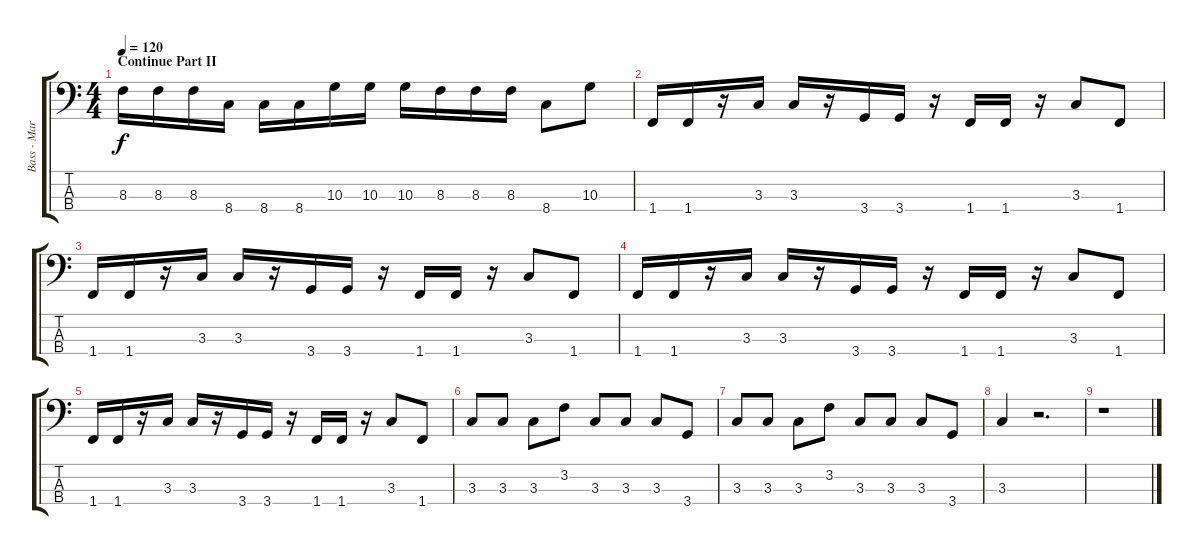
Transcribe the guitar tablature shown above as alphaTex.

\track ("Bass - Mark Alan Hoppus" "Bass - Mar") {instrument electricbassfinger}
\staff {score tabs}
\tuning (G2 D2 A1 E1) {hide}
\ts (4 4)
\section ("" "Continue Part II")
\tempo 120
\clef f4
\ks c
8.3.16{dy f} 8.3.16 8.3.16 8.4.16 8.4.16 8.4.16 10.3.16 10.3.16 10.3.16 8.3.16 8.3.16 8.3.16 8.4.8 10.3.8 |
1.4.16 1.4.16 r.16 3.3.16 3.3.16 r.16 3.4.16 3.4.16 r.16 1.4.16 1.4.16 r.16 3.3.8 1.4.8 |
1.4.16 1.4.16 r.16 3.3.16 3.3.16 r.16 3.4.16 3.4.16 r.16 1.4.16 1.4.16 r.16 3.3.8 1.4.8 |
1.4.16 1.4.16 r.16 3.3.16 3.3.16 r.16 3.4.16 3.4.16 r.16 1.4.16 1.4.16 r.16 3.3.8 1.4.8 |
1.4.16 1.4.16 r.16 3.3.16 3.3.16 r.16 3.4.16 3.4.16 r.16 1.4.16 1.4.16 r.16 3.3.8 1.4.8 |
\section ("" "")
3.3.8 3.3.8 3.3.8 3.2.8 3.3.8 3.3.8 3.3.8 3.4.8 |
\section ("" "")
3.3.8 3.3.8 3.3.8 3.2.8 3.3.8 3.3.8 3.3.8 3.4.8 |
\section ("" "")
3.3.4 r.2{d} |
\section ("" "")
r.1
